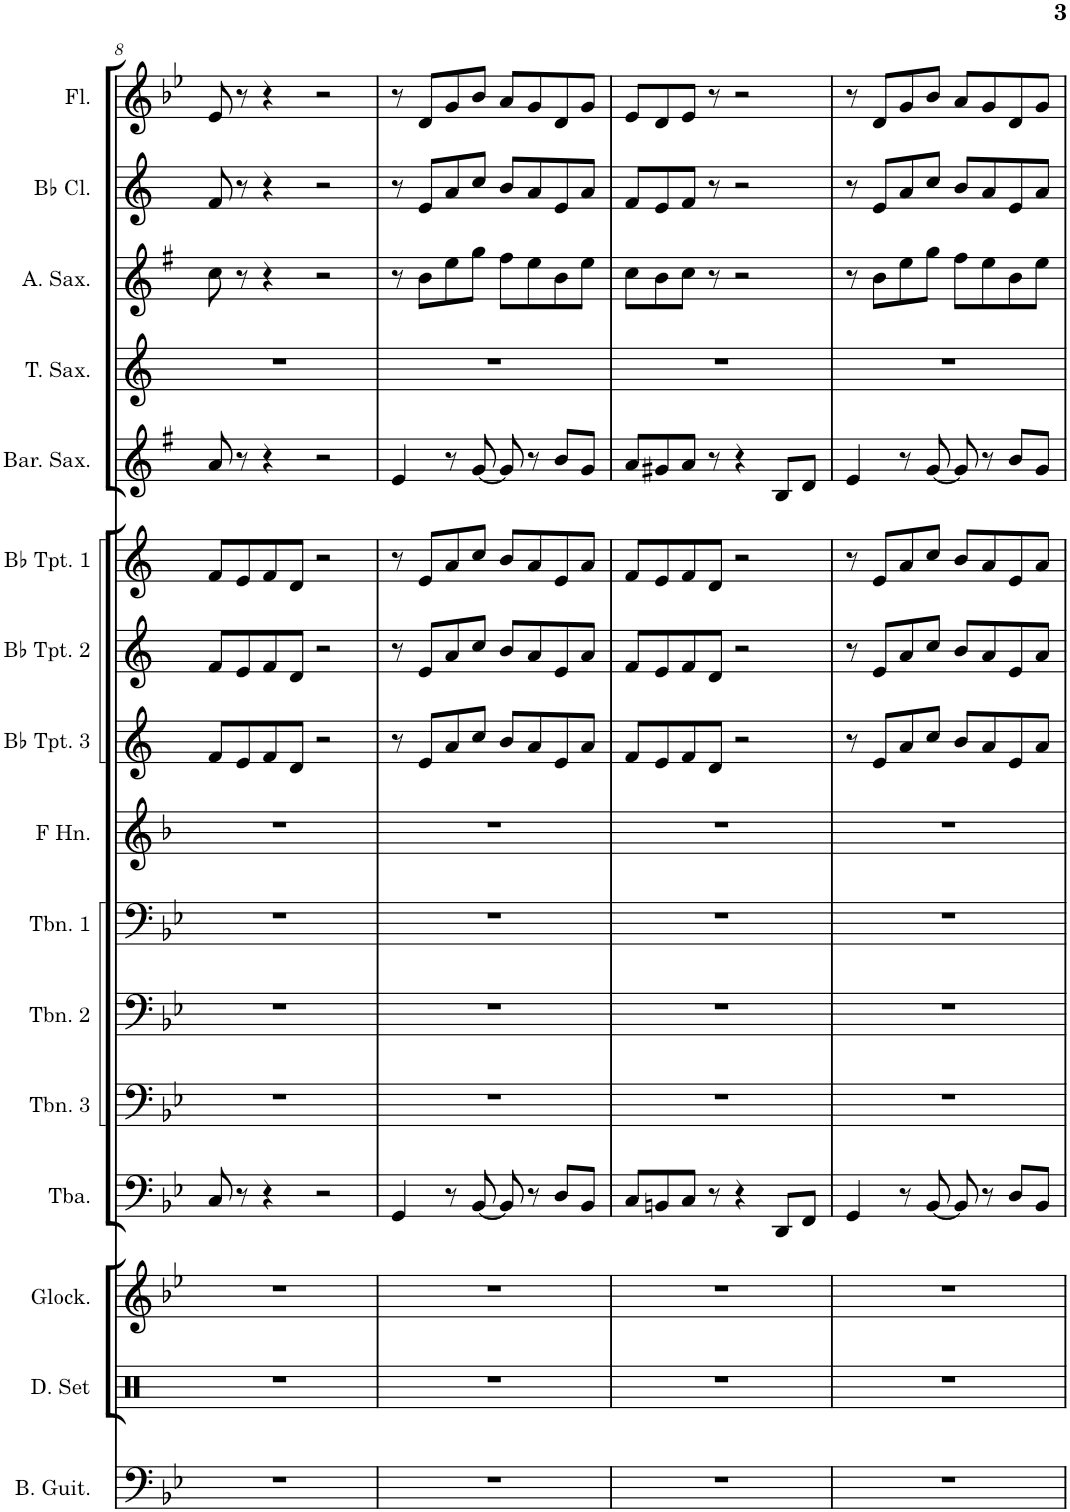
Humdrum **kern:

**kern	**kern	**kern	**kern	**kern	**kern	**kern	**kern	**kern	**kern	**kern	**kern	**kern	**kern	**kern	**kern
*part16	*part15	*part14	*part13	*part12	*part11	*part10	*part9	*part8	*part7	*part6	*part5	*part4	*part3	*part2	*part1
*staff16	*staff15	*staff14	*staff13	*staff12	*staff11	*staff10	*staff9	*staff8	*staff7	*staff6	*staff5	*staff4	*staff3	*staff2	*staff1
*I"Bass Guitar	*I"Drumset	*I"Glockenspiel	*I"Tuba	*I"Trombone 3	*I"Trombone 2	*I"Trombone 1	*I"Horn in F	*I"Bb Trumpet 3	*I"Bb Trumpet 2	*I"Bb Trumpet 1	*I"Baritone Saxophone	*I"Tenor Saxophone	*I"Alto Saxophone	*I"Bb Clarinet	*I"Flute
*I'B. Guit.	*I'D. Set	*I'Glock.	*I'Tba.	*I'Tbn. 3	*I'Tbn. 2	*I'Tbn. 1	*	*I'Bb Tpt. 3	*I'Bb Tpt. 2	*I'Bb Tpt. 1	*I'Bar. Sax.	*I'T. Sax.	*I'A. Sax.	*I'Bb Cl.	*I'Fl.
!!LO:PB:g=z
*clefF4	*clefX	*clefG2	*clefF4	*clefF4	*clefF4	*clefF4	*clefG2	*clefG2	*clefG2	*clefG2	*clefG2	*clefG2	*clefG2	*clefG2	*clefG2
*Trd7c12	*	*Trd-14c-24	*	*	*	*	*Trd4c7	*Trd1c2	*Trd1c2	*Trd1c2	*Trd12c21	*Trd8c14	*Trd5c9	*Trd1c2	*
*k[b-e-]	*k[]	*k[b-e-]	*k[b-e-]	*k[b-e-]	*k[b-e-]	*k[b-e-]	*k[b-]	*k[]	*k[]	*k[]	*k[f#]	*k[]	*k[f#]	*k[]	*k[b-e-]
*M4/4	*M4/4	*M4/4	*M4/4	*M4/4	*M4/4	*M4/4	*M4/4	*M4/4	*M4/4	*M4/4	*M4/4	*M4/4	*M4/4	*M4/4	*M4/4
=8	=8	=8	=8	=8	=8	=8	=8	=8	=8	=8	=8	=8	=8	=8	=8
1r	1r	1r	8C/	1r	1r	1r	1r	8f/L	8f/L	8f/L	8a/	1r	8cc\	8f/	8e-/
.	.	.	8r	.	.	.	.	8e/	8e/	8e/	8r	.	8r	8r	8r
.	.	.	4r	.	.	.	.	8f/	8f/	8f/	4r	.	4r	4r	4r
.	.	.	.	.	.	.	.	8d/J	8d/J	8d/J	.	.	.	.	.
.	.	.	2r	.	.	.	.	2r	2r	2r	2r	.	2r	2r	2r
=9	=9	=9	=9	=9	=9	=9	=9	=9	=9	=9	=9	=9	=9	=9	=9
1r	1r	1r	4GG/	1r	1r	1r	1r	8r	8r	8r	4e/	1r	8r	8r	8r
.	.	.	.	.	.	.	.	8e/L	8e/L	8e/L	.	.	8b\L	8e/L	8d/L
.	.	.	8r	.	.	.	.	8a/	8a/	8a/	8r	.	8ee\	8a/	8g/
.	.	.	[8BB-/	.	.	.	.	8cc/J	8cc/J	8cc/J	[8g/	.	8gg\J	8cc/J	8b-/J
.	.	.	8BB-/]	.	.	.	.	8b/L	8b/L	8b/L	8g/]	.	8ff#\L	8b/L	8a/L
.	.	.	8r	.	.	.	.	8a/	8a/	8a/	8r	.	8ee\	8a/	8g/
.	.	.	8D/L	.	.	.	.	8e/	8e/	8e/	8b/L	.	8b\	8e/	8d/
.	.	.	8BB-/J	.	.	.	.	8a/J	8a/J	8a/J	8g/J	.	8ee\J	8a/J	8g/J
=10	=10	=10	=10	=10	=10	=10	=10	=10	=10	=10	=10	=10	=10	=10	=10
1r	1r	1r	8C/L	1r	1r	1r	1r	8f/L	8f/L	8f/L	8a/L	1r	8cc\L	8f/L	8e-/L
.	.	.	8BBn/	.	.	.	.	8e/	8e/	8e/	8g#X/	.	8b\	8e/	8d/
.	.	.	8C/J	.	.	.	.	8f/	8f/	8f/	8a/J	.	8cc\J	8f/J	8e-/J
.	.	.	8r	.	.	.	.	8d/J	8d/J	8d/J	8r	.	8r	8r	8r
.	.	.	4r	.	.	.	.	2r	2r	2r	4r	.	2r	2r	2r
.	.	.	8DD/L	.	.	.	.	.	.	.	8B/L	.	.	.	.
.	.	.	8FF/J	.	.	.	.	.	.	.	8d/J	.	.	.	.
=11	=11	=11	=11	=11	=11	=11	=11	=11	=11	=11	=11	=11	=11	=11	=11
1r	1r	1r	4GG/	1r	1r	1r	1r	8r	8r	8r	4e/	1r	8r	8r	8r
.	.	.	.	.	.	.	.	8e/L	8e/L	8e/L	.	.	8b\L	8e/L	8d/L
.	.	.	8r	.	.	.	.	8a/	8a/	8a/	8r	.	8ee\	8a/	8g/
.	.	.	[8BB-/	.	.	.	.	8cc/J	8cc/J	8cc/J	[8g/	.	8gg\J	8cc/J	8b-/J
.	.	.	8BB-/]	.	.	.	.	8b/L	8b/L	8b/L	8g/]	.	8ff#\L	8b/L	8a/L
.	.	.	8r	.	.	.	.	8a/	8a/	8a/	8r	.	8ee\	8a/	8g/
.	.	.	8D/L	.	.	.	.	8e/	8e/	8e/	8b/L	.	8b\	8e/	8d/
.	.	.	8BB-/J	.	.	.	.	8a/J	8a/J	8a/J	8g/J	.	8ee\J	8a/J	8g/J
=	=	=	=	=	=	=	=	=	=	=	=	=	=	=	=
*-	*-	*-	*-	*-	*-	*-	*-	*-	*-	*-	*-	*-	*-	*-	*-
